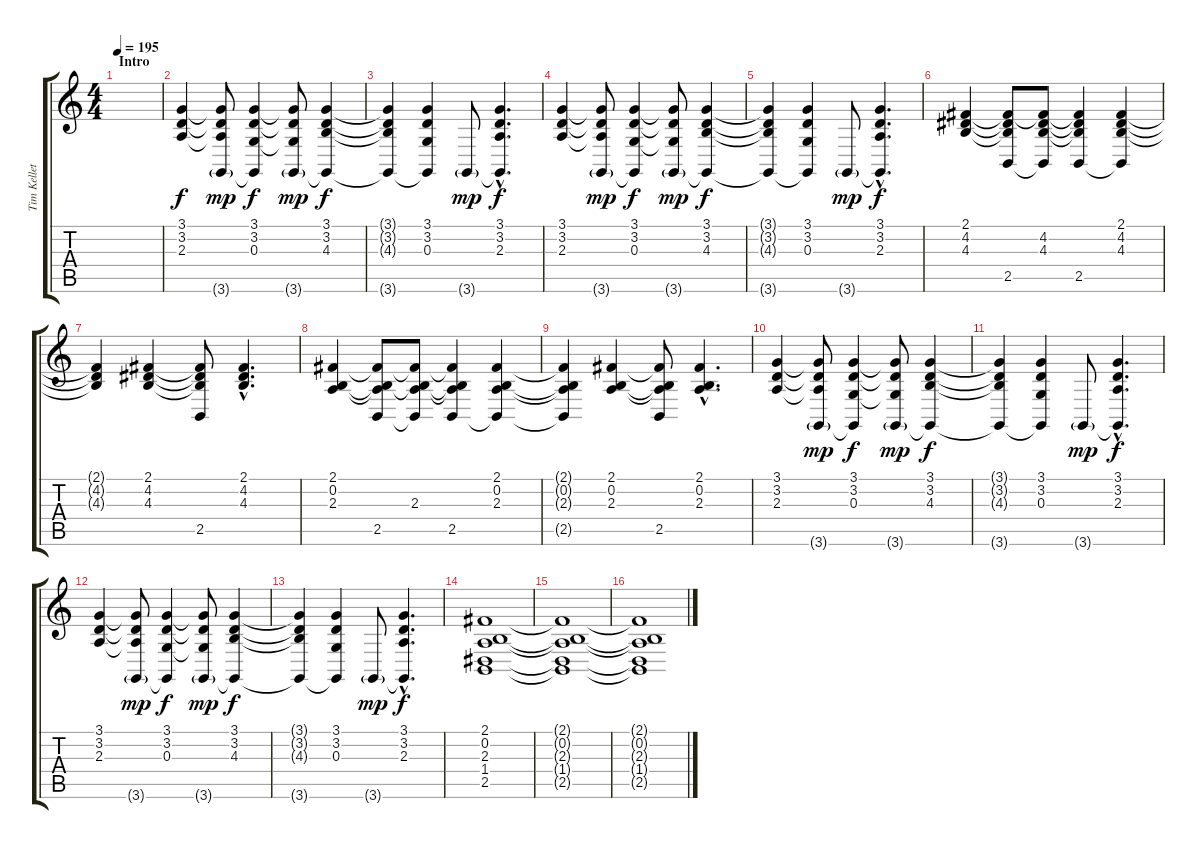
\track ("Tim Kellett (Keyboards)" "Tim Kellet") {instrument brightacousticpiano}
\staff {score tabs}
\tuning (E4 B3 G3 D3 A2 E2) {hide}
\ts (4 4)
\section ("" "Intro")
\tempo 195
\clef g2
\ks c
|
(3.1 3.2 2.3).4 (3.1{t} 3.2{t} 2.3{t} 3.6{g}).8{dy mp} (3.1 3.2 0.3 3.6{t}).4{dy f} (3.1{t} 3.2{t} 0.3{t} 3.6{g}).8{dy mp} (3.1 3.2 4.3 3.6{t}).4{dy f} |
(3.1{t} 3.2{t} 4.3{t} 3.6{t}).4 (3.1 3.2 0.3 3.6{t}).4 3.6{g}.8{dy mp} (3.1{hac} 3.2{hac} 2.3{hac} 3.6{hac t}).4{d dy f} |
(3.1 3.2 2.3).4 (3.1{t} 3.2{t} 2.3{t} 3.6{g}).8{dy mp} (3.1 3.2 0.3 3.6{t}).4{dy f} (3.1{t} 3.2{t} 0.3{t} 3.6{g}).8{dy mp} (3.1 3.2 4.3 3.6{t}).4{dy f} |
(3.1{t} 3.2{t} 4.3{t} 3.6{t}).4 (3.1 3.2 0.3 3.6{t}).4 3.6{g}.8{dy mp} (3.1{hac} 3.2{hac} 2.3{hac} 3.6{hac t}).4{d dy f} |
(2.1 4.2 4.3).4 (2.1{t} 4.2{t} 4.3{t} 2.5).8 (2.1{t} 4.2 4.3 2.5{t}).8 (2.1{t} 4.2{t} 4.3{t} 2.5).4 (2.1 4.2 4.3 2.5{t}).4 |
(2.1{t} 4.2{t} 4.3{t}).4 (2.1 4.2 4.3).4 (2.1{t} 4.2{t} 4.3{t} 2.5).8 (2.1{hac} 4.2{hac} 4.3{hac}).4{d} |
(2.1 0.2 2.3).4 (2.1{t} 0.2{t} 2.3{t} 2.5).8 (2.1{t} 0.2{t} 2.3 2.5{t}).8 (2.1{t} 0.2{t} 2.3{t} 2.5).4 (2.1 0.2 2.3 2.5{t}).4 |
(2.1{t} 0.2{t} 2.3{t} 2.5{t}).4 (2.1 0.2 2.3).4 (2.1{t} 0.2{t} 2.3{t} 2.5).8 (2.1{hac} 0.2{hac} 2.3{hac}).4{d} |
(3.1 3.2 2.3).4 (3.1{t} 3.2{t} 2.3{t} 3.6{g}).8{dy mp} (3.1 3.2 0.3 3.6{t}).4{dy f} (3.1{t} 3.2{t} 0.3{t} 3.6{g}).8{dy mp} (3.1 3.2 4.3 3.6{t}).4{dy f} |
(3.1{t} 3.2{t} 4.3{t} 3.6{t}).4 (3.1 3.2 0.3 3.6{t}).4 3.6{g}.8{dy mp} (3.1{hac} 3.2{hac} 2.3{hac} 3.6{hac t}).4{d dy f} |
(3.1 3.2 2.3).4 (3.1{t} 3.2{t} 2.3{t} 3.6{g}).8{dy mp} (3.1 3.2 0.3 3.6{t}).4{dy f} (3.1{t} 3.2{t} 0.3{t} 3.6{g}).8{dy mp} (3.1 3.2 4.3 3.6{t}).4{dy f} |
(3.1{t} 3.2{t} 4.3{t} 3.6{t}).4 (3.1 3.2 0.3 3.6{t}).4 3.6{g}.8{dy mp} (3.1{hac} 3.2{hac} 2.3{hac} 3.6{hac t}).4{d dy f} |
(2.1 0.2 2.3 1.4 2.5).1 |
(2.1{t} 0.2{t} 2.3{t} 1.4{t} 2.5{t}).1 |
(2.1{t} 0.2{t} 2.3{t} 1.4{t} 2.5{t}).1
